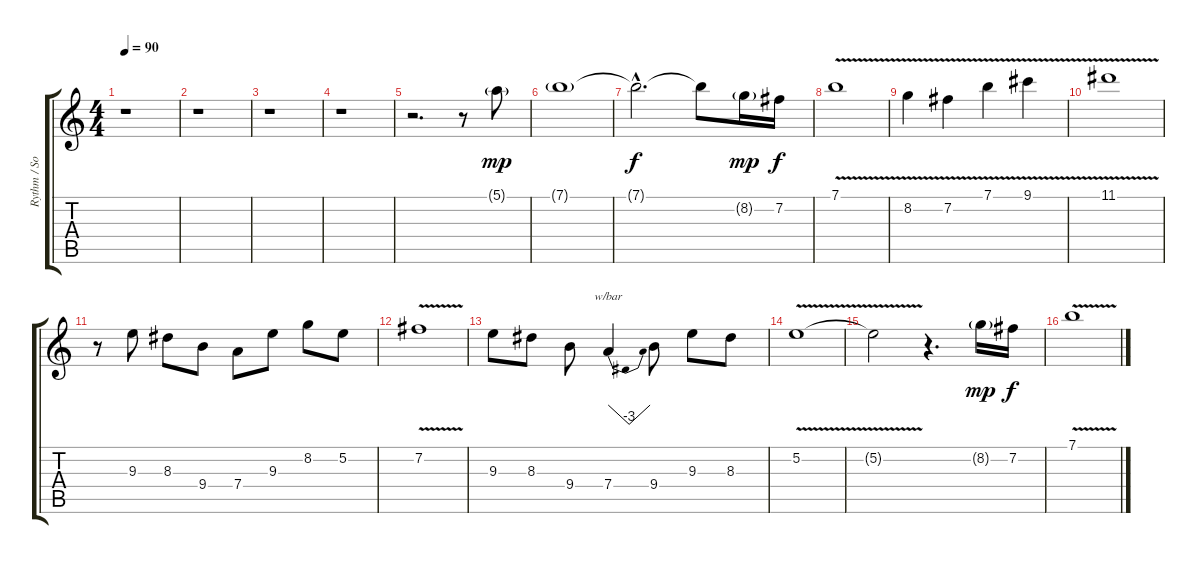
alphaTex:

\track ("Rythm / Solo Guitar" "Rythm / So") {instrument distortionguitar}
\staff {score tabs}
\tuning (E4 B3 G3 D3 A2 E2) {hide}
\ts (4 4)
\tempo 90
\clef g2
\ks c
r.1{dy f} |
r.1 |
r.1 |
r.1 |
r.2{d volume 10 instrument overdrivenguitar} r.8 5.1{g}.8{dy mp} |
7.1{g}.1 |
7.1{hac t}.2{d dy f} 7.1{t}.8 8.2{g}.16{dy mp} 7.2.16{dy f} |
7.1{v}.1 |
8.2{v}.4 7.2{v}.4 7.1{v}.4 9.1{v}.4 |
11.1{v}.1 |
r.8 9.3.8 8.3.8 9.4.8 7.4.8 9.3.8 8.2.8 5.2.8 |
7.2{v}.1 |
9.3.8 8.3.8 9.4.8 7.4.4{tbe (dip default 0 0 30 -12 60 0)} 9.4.8 9.3.8 8.3.8 |
5.2{v}.1 |
5.2{t}.2 r.4{d} 8.2{g}.16{dy mp} 7.2.16{dy f} |
7.1{v}.1
